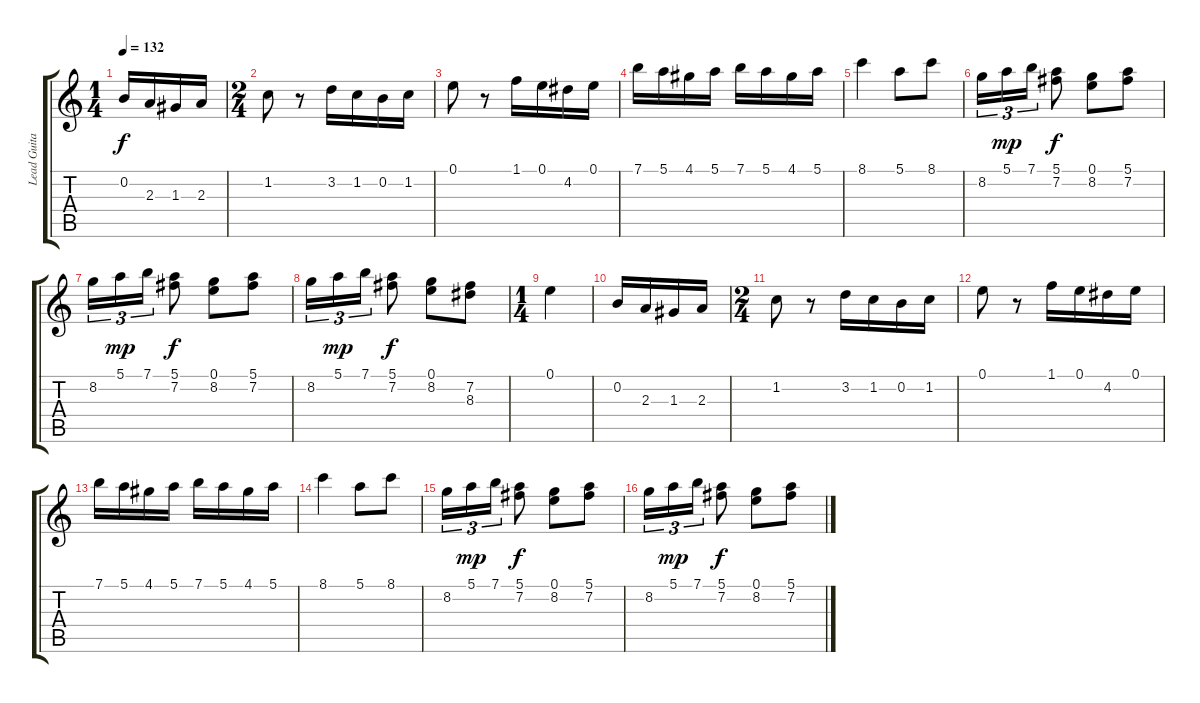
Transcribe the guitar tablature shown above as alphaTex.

\track ("Lead Guitar" "Lead Guita") {instrument acousticguitarnylon}
\staff {score tabs}
\tuning (E4 B3 G3 D3 A2 E2) {hide}
\ts (1 4)
\tempo 132
\clef g2
\ks c
0.2.16{dy f instrument acousticguitarnylon} 2.3.16 1.3.16 2.3.16 |
\ts (2 4)
1.2.8 r.8 3.2.16 1.2.16 0.2.16 1.2.16 |
0.1.8 r.8 1.1.16 0.1.16 4.2.16 0.1.16 |
7.1.16 5.1.16 4.1.16 5.1.16 7.1.16 5.1.16 4.1.16 5.1.16 |
8.1.4 5.1.8 8.1.8 |
8.2.16{tu (3 2)} 5.1.16{tu (3 2) dy mp} 7.1.16{tu (3 2)} (5.1 7.2).8{dy f} (0.1 8.2).8 (5.1 7.2).8 |
8.2.16{tu (3 2)} 5.1.16{tu (3 2) dy mp} 7.1.16{tu (3 2)} (5.1 7.2).8{dy f} (0.1 8.2).8 (5.1 7.2).8 |
8.2.16{tu (3 2)} 5.1.16{tu (3 2) dy mp} 7.1.16{tu (3 2)} (5.1 7.2).8{dy f} (0.1 8.2).8 (7.2 8.3).8 |
\ts (1 4)
0.1.4 |
0.2.16 2.3.16 1.3.16 2.3.16 |
\ts (2 4)
1.2.8 r.8 3.2.16 1.2.16 0.2.16 1.2.16 |
0.1.8 r.8 1.1.16 0.1.16 4.2.16 0.1.16 |
7.1.16 5.1.16 4.1.16 5.1.16 7.1.16 5.1.16 4.1.16 5.1.16 |
8.1.4 5.1.8 8.1.8 |
8.2.16{tu (3 2)} 5.1.16{tu (3 2) dy mp} 7.1.16{tu (3 2)} (5.1 7.2).8{dy f} (0.1 8.2).8 (5.1 7.2).8 |
8.2.16{tu (3 2)} 5.1.16{tu (3 2) dy mp} 7.1.16{tu (3 2)} (5.1 7.2).8{dy f} (0.1 8.2).8 (5.1 7.2).8
